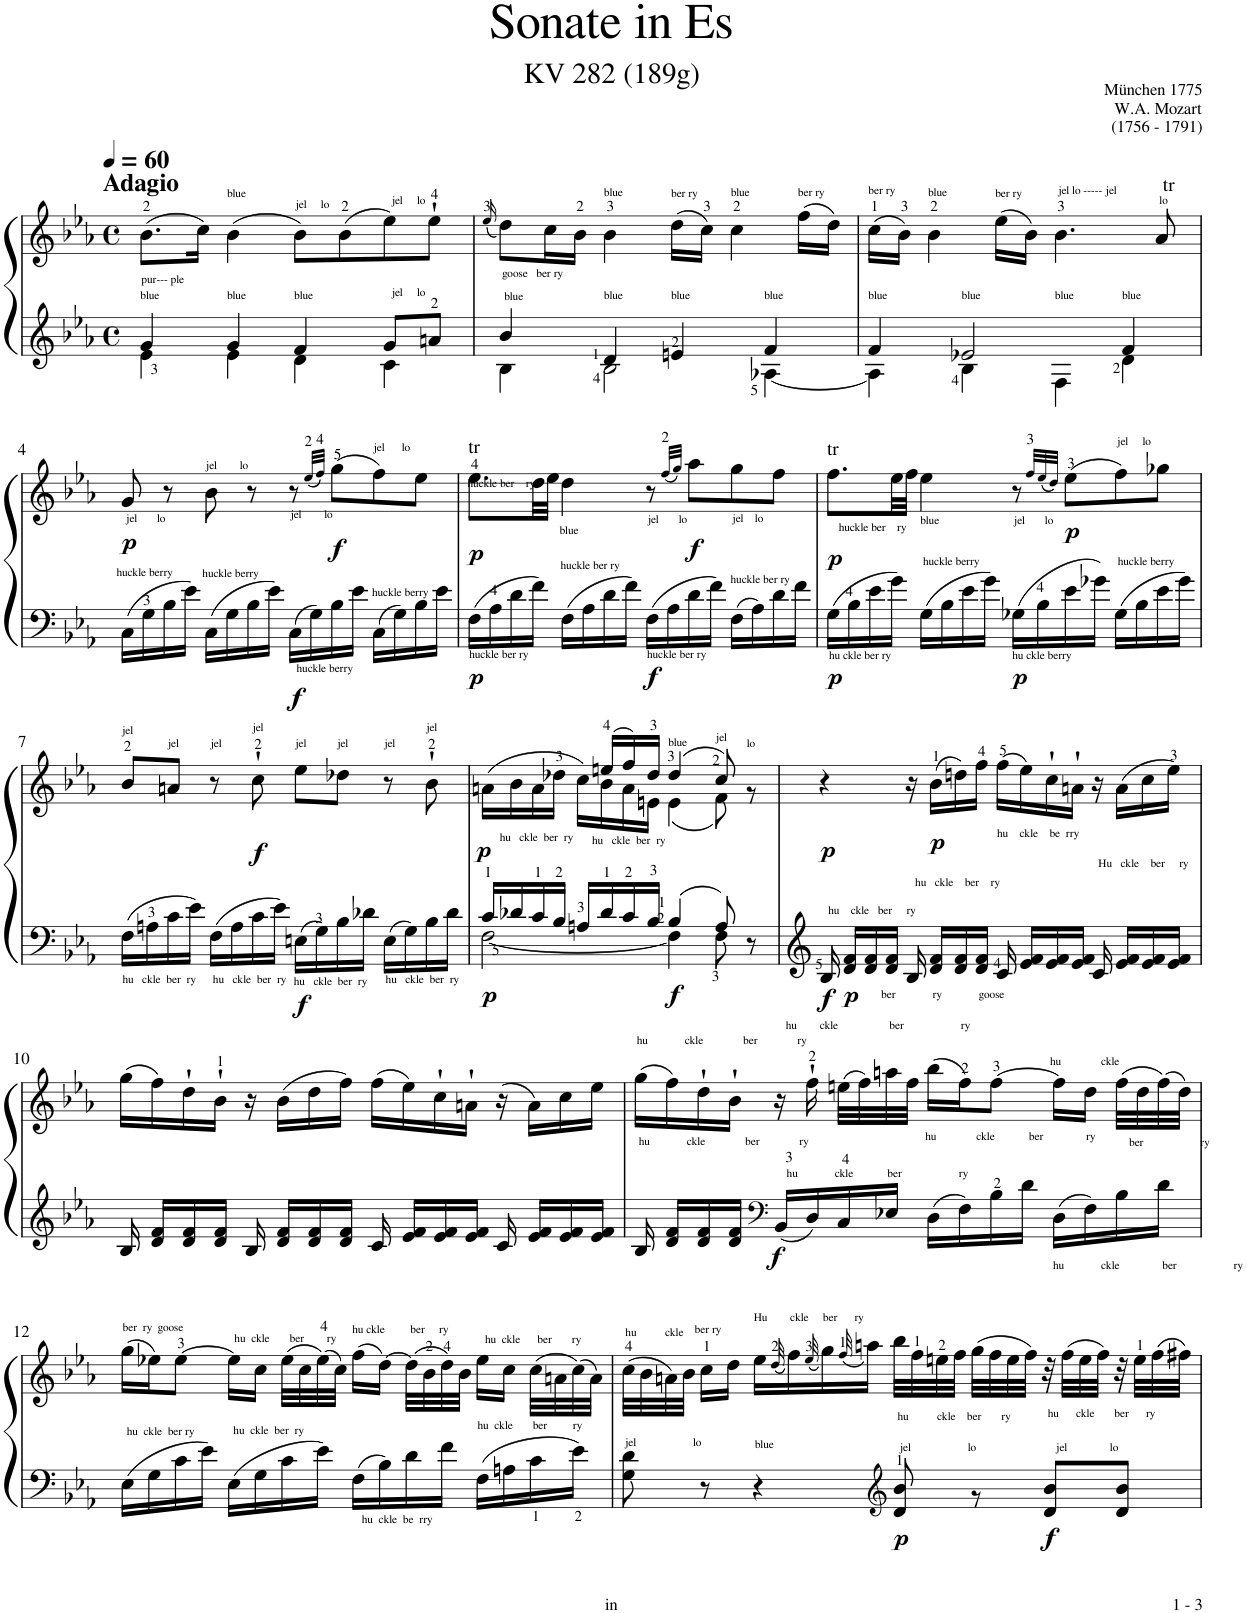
**kern	**kern	**dynam
*part1	*part1	*part1
*staff2	*staff1	*staff1/2
*I"Piano	*	*
*I'Pno.	*	*
*stria5	*stria5	*
*clefG2	*clefG2	*
*k[b-e-a-]	*k[b-e-a-]	*
*M4/4	*M4/4	*
*met(c)	*met(c)	*
*MM60	*MM60	*
=1	=1	=1
*^	*	*
!	!	!LO:TX:a:B:t=Adagio	!
!	!	!LO:TX:b:t=pur--- ple	!
!LO:TX:a:t=blue	!	!	!
4g/	4e-\	(>8.b-\L	.
.	.	16cc\Jk)	.
!	!	!LO:TX:a:t=blue	!
!LO:TX:a:t=blue	!	!	!
4g/	4e-\	(>4b-\	.
!	!	!LO:TX:a:t=jel     lo	!
!LO:TX:a:t=blue	!	!	!
4f/	4d\	8b-\L)	.
.	.	(>8b-\	.
!	!	!LO:TX:a:t=jel     lo	!
!LO:TX:a:t=jel     lo	!	!	!
8g/L	4c\	8ee-\)	.
8an/J	.	8ee-`\J	.
=2	=2	=2	=2
.	.	(<16qee-/	.
!	!	!LO:TX:b:t=goose   ber ry	!
!LO:TX:a:t=blue	!	!	!
4b-/	4B-\	8dd\L)	.
.	.	16cc\L	.
.	.	16b-\JJ	.
!	!	!LO:TX:a:t=blue	!
!LO:TX:a:t=blue	!	!	!
4d/	2B-\	4b-\	.
!	!	!LO:TX:a:t=ber ry	!
!LO:TX:a:t=blue	!	!	!
4en/	.	(>16dd\LL	.
.	.	16cc\JJ)	.
!	!	!LO:TX:a:t=blue	!
.	.	4cc\	.
!LO:TX:a:t=blue	!	!	!
4f/	[4A-X\	.	.
!	!	!LO:TX:a:t=ber ry	!
.	.	(>16ff\LL	.
.	.	16dd\JJ)	.
=3	=3	=3	=3
!	!	!LO:TX:a:t=ber ry	!
!LO:TX:a:t=blue	!	!	!
4f/	4A-\]	(>16cc\LL	.
.	.	16b-\JJ)	.
!	!	!LO:TX:a:t=blue	!
.	.	4b-\	.
!LO:TX:a:t=blue	!	!	!
2e-X/	4B-\	.	.
!	!	!LO:TX:a:t=ber ry	!
.	.	(>16ee-\LL	.
.	.	16b-\JJ)	.
!	!	!LO:TX:a:t=jel lo ----- jel	!
!	!LO:TX:a:t=blue	!	!
.	4F\	4.b-\	.
!LO:TX:a:t=blue	!	!	!
4f/	4d\	.	.
!	!	!LO:TX:a:t=lo	!
!	!	!LO:TX:a:t=tr	!
.	.	8a-/	.
*v	*v	*	*
!!LO:LB:g=z
=4	=4	=4
!	!LO:TX:b:t=jel       lo	!
!LO:TX:a:t=huckle berry	!	!
!	!	!LO:DY:b
16C\LL	8g/	p
16G\	.	.
16B-\	8r	.
16e-\JJ	.	.
!	!LO:TX:a:t=jel        lo	!
!LO:TX:a:t=huckle berry	!	!
16C\LL	8b-\	.
16G\	.	.
16B-\	8r	.
16e-\JJ	.	.
!	!LO:TX:a:t=jel        lo	!
!LO:TX:b:t=huckle berry	!	!
!	!	!LO:DY:b=2
16C\LL	8r	f
16G\	.	.
.	(<32qee-/LLL	.
.	32qff/JJJ)	.
!	!	!LO:DY:b
16B-\	(>8gg\L	f
16e-\JJ	.	.
!	!LO:TX:a:t=jel      lo	!
!LO:TX:a:t=huckle berry	!	!
16C\LL	8ff\)	.
16G\	.	.
16B-\	8ee-\J	.
16e-\JJ	.	.
=5	=5	=5
!	!LO:TX:a:t=huckle ber    ry	!
!	!LO:TX:a:t=tr	!
!LO:TX:b:t=huckle ber ry	!	!
!	!	!LO:DY:b=2
!	!	!LO:DY:n=1:b
16F\LL	8.ee-\L	p p
16A-\	.	.
16d\	.	.
16f\JJ	32dd\LL	.
.	32ee-\JJJ	.
!	!LO:TX:b:t=blue	!
!LO:TX:a:t=huckle ber ry	!	!
16F\LL	4dd\	.
16A-\	.	.
16d\	.	.
16f\JJ	.	.
!	!LO:TX:b:t=jel       lo	!
!LO:TX:b:t=huckle ber ry	!	!
!	!	!LO:DY:n=2:b=2
16F\LL	8r	f
16A-\	.	.
.	(<32qff/LLL	.
.	32qgg/JJJ)	.
!	!	!LO:DY:n=3:b
16d\	8aa-\L	f
16f\JJ	.	.
!	!LO:TX:b:t=jel    lo	!
!LO:TX:a:t=huckle ber ry	!	!
16F\LL	8gg\	.
16A-\	.	.
16d\	8ff\J	.
16f\JJ	.	.
=6	=6	=6
!	!LO:TX:b:t=huckle ber    ry	!
!	!LO:TX:a:t=tr	!
!LO:TX:b:t=hu ckle ber ry	!	!
!	!	!LO:DY:b=2
!	!	!LO:DY:n=1:b
16G\LL	8.ff\L	p p
16B-\	.	.
16e-\	.	.
16g\JJ	32ee-\LL	.
.	32ff\JJJ	.
!	!LO:TX:b:t=blue	!
!LO:TX:a:t=huckle berry	!	!
16G\LL	4ee-\	.
16B-\	.	.
16e-\	.	.
16g\JJ	.	.
!	!LO:TX:b:t=jel       lo	!
!LO:TX:b:t=hu ckle berry	!	!
!	!	!LO:DY:n=2:b=2
16G-X\LL	8r	p
16B-\	.	.
.	32qff/LLL	.
.	(<32qee-/	.
.	32qdd/JJJ)	.
!	!	!LO:DY:n=3:b
16e-\	(>8ee-\L	p
16g-X\JJ	.	.
!	!LO:TX:a:t=jel     lo	!
!LO:TX:a:t=huckle berry	!	!
16G-\LL	8ff\)	.
16B-\	.	.
16e-\	8gg-X\J	.
16g-\JJ	.	.
!!LO:LB:g=z
=7	=7	=7
!	!LO:TX:a:t=jel	!
!LO:TX:b:t=hu   ckle  ber  ry	!	!
16F\LL	8b-/L	.
16An\	.	.
!	!LO:TX:a:t=jel	!
16c\	8an/J	.
16e-\JJ	.	.
!	!LO:TX:a:t=jel	!
!LO:TX:b:t=hu   ckle  ber  ry	!	!
16F\LL	8r	.
16A\	.	.
!	!LO:TX:a:t=jel	!
!	!	!LO:DY:b
16c\	8cc`\	f
16e-\JJ	.	.
!	!LO:TX:a:t=jel	!
!LO:TX:b:t=hu   ckle  ber  ry	!	!
!	!	!LO:DY:b=2
16En\LL	8ee-\L	f
16G\	.	.
!	!LO:TX:a:t=jel	!
16B-\	8dd-X\J	.
16d-X\JJ	.	.
!	!LO:TX:a:t=jel	!
!LO:TX:b:t=hu   ckle  ber  ry	!	!
16E\LL	8r	.
16G\	.	.
!	!LO:TX:a:t=jel	!
16B-\	8b-`\	.
16d-\JJ	.	.
=8	=8	=8
*^	*^	*
!	!	!LO:TX:b:t=hu   ckle  ber  ry	!	!
!	!	!	!	!LO:DY:b=2
!	!	!	!	!LO:DY:n=1:b
[2F\	16c/LL	(>16an\LL	4ryy	p p
.	16d-X/	16b-\	.	.
.	16c/	16a\	.	.
.	16B-/JJ	16dd-X\JJ	.	.
!	!	!LO:TX:b:t=hu   ckle  ber  ry	!	!
.	16An/LL	16cc\LL)	16ryy	.
.	16d-/	16b-\	(>16een/LL	.
.	16c/	16a\	16ff/)	.
.	16B-/JJ	16en\JJ	16dd-/JJ	.
!	!	!LO:TX:a:t=blue	!	!
!	!	!	!	!LO:DY:n=2:b=2
4F\]	4B-/	(<4e\	(>4dd-/	f
!	!	!LO:TX:a:t=jel	!	!
8F\	8A/	8f\)	8cc/)	.
!	!	!LO:TX:a:t=lo	!	!
8r	8ryy	8ryy	8r	.
=9	=9	=9	=9	=9
!LO:TX:a:t=hu    ckle   ber     ry	!	!	!	!
!	!	!	!	!LO:DY:b=2
!	!	!	!	!LO:DY:n=1:b
*	*	*v	*v	*
16ryy	16B-/	4r	f p
!	!	!	!LO:DY:n=2:b=2
16d/ 16f/LL	8.ryy	.	p
16d/ 16f/	.	.	.
16d/ 16f/JJ	.	.	.
!LO:TX:a:t=hu   ckle    ber    ry	!	!	!
16ryy	16B-/	16r	.
!	!	!	!LO:DY:n=3:b
16d/ 16f/LL	8.ryy	(>16b-\LL	p
16d/ 16f/	.	16ddn\)	.
16d/ 16f/JJ	.	16ff\JJ	.
!LO:TX:a:t=hu    ckle    be  rry	!	!	!
16ryy	16c/	(>16ff\LL	.
16e-/ 16f/LL	8.ryy	16ee-\)	.
16e-/ 16f/	.	16cc`\	.
16e-/ 16f/JJ	.	16an`\JJ	.
!LO:TX:a:t=Hu   ckle    ber     ry	!	!	!
16ryy	16c/	16r	.
16e-/ 16f/LL	8.ryy	(>16a\LL	.
16e-/ 16f/	.	16cc\	.
16e-/ 16f/JJ	.	16ee-\JJ)	.
!!LO:LB:g=z
=10	=10	=10	=10
16ryy	16B-/	(>16gg\LL	.
16d/ 16f/LL	8.ryy	16ff\)	.
16d/ 16f/	.	16dd`\	.
16d/ 16f/JJ	.	16b-`\JJ	.
16ryy	16B-/	16r	.
16d/ 16f/LL	8.ryy	(>16b-\LL	.
16d/ 16f/	.	16dd\	.
16d/ 16f/JJ	.	16ff\JJ)	.
16ryy	16c/	(>16ff\LL	.
16e-/ 16f/LL	8.ryy	16ee-\)	.
16e-/ 16f/	.	16cc`\	.
16e-/ 16f/JJ	.	16an`\JJ	.
16ryy	16c/	(>16r	.
16e-/ 16f/LL	8.ryy	16a\LL)	.
16e-/ 16f/	.	16cc\	.
16e-/ 16f/JJ	.	16ee-\JJ	.
=11	=11	=11	=11
!	!	!LO:TX:a:t=hu             ckle              ber              ry	!
!LO:TX:a:t=hu             ckle              ber              ry	!	!	!
16ryy	16B-/	(>16gg\LL	.
16d/ 16f/LL	2...ryy	16ff\)	.
16d/ 16f/	.	16dd`\	.
16d/ 16f/JJ	.	16b-`\JJ	.
*clefF4	*	*	*
!	!	!LO:TX:a:t=hu        ckle                  ber                    ry	!
!LO:TX:a:t=hu             ckle            ber                    ry	!	!	!
!	!	!	!LO:DY:b=2
16BB-/LL	.	16r	f
16D/	.	16ff`\	.
16C/	.	(>32een\LLL	.
.	.	32ff\)	.
16E-X/JJ	.	32aan\	.
.	.	32ff\JJJ	.
!LO:TX:a:t=hu              ckle            ber               ry	!	!	!
16D\LL	.	(>16bb-\LL	.
16F\	.	16ff\J)	.
!	!	!LO:TX:a:t=ber             ry             goose	!
16B-\	.	[8ff\J	.
16d\JJ	.	.	.
!	!	!LO:TX:a:t=hu              ckle	!
!LO:TX:b:t=hu             ckle               ber                    ry	!	!	!
16D\LL	.	16ff\LL]	.
16F\	.	16dd\JJ	.
!	!	!LO:TX:b:t=ber                    ry	!
16B-\	.	(>32ff\LLL	.
.	.	32dd\	.
16d\JJ	.	(>32ff\)	.
.	.	32dd\JJJ)	.
*v	*v	*	*
!!LO:LB:g=z
=12	=12	=12
!	!LO:TX:a:t=ber  ry  goose	!
!LO:TX:a:t=hu  ckle  ber ry	!	!
16E-\LL	(>16gg\LL	.
16G\	16ee-X\J)	.
16c\	[8ee-\J	.
16e-\JJ	.	.
!	!LO:TX:a:t=hu  ckle       ber        ry	!
!LO:TX:a:t=hu  ckle  ber  ry	!	!
16E-\LL	16ee-\LL]	.
16G\	16cc\JJ	.
16c\	(>32ee-\LLL	.
.	32cc\	.
16e-\JJ	(>32ee-\)	.
.	32cc\JJJ)	.
!	!LO:TX:a:t=hu ckle         ber     ry	!
!LO:TX:b:t=hu  ckle  be  rry	!	!
16F\LL	(>16ff\LL	.
16B-\	[16dd\JJ)	.
16d\	(>32dd\LLL]	.
.	32b-\	.
16f\JJ	32dd\)	.
.	32b-\JJJ	.
!	!LO:TX:a:t=hu  ckle      ber       ry	!
!LO:TX:a:t=hu  ckle       ber         ry	!	!
16F\LL	16ee-\LL	.
16An\	16cc\JJ	.
16c\	(>32cc\LLL	.
.	32an\	.
16e-\JJ	(>32cc\)	.
.	32a\JJJ)	.
=13	=13	=13
*^	*	*
!	!	!LO:TX:a:t=hu          ckle	!
!LO:TX:a:t=jel                    lo	!	!	!
8G\ 8d\	2ryy	(>32cc\LLL	.
.	.	32b-\	.
.	.	32an\)	.
.	.	32b-\JJJ	.
!	!	!LO:TX:a:t=ber ry	!
8r	.	16cc\LL	.
.	.	16dd\JJ	.
!	!	!LO:TX:a:t=Hu        ckle     ber      ry	!
!LO:TX:a:t=blue	!	!	!
4r	.	16ee-\LL	.
.	.	(<32qdd/	.
.	.	16ff\)	.
.	.	(<32qee-/	.
.	.	16gg\)	.
.	.	(<32qff/	.
.	.	16aan\JJ)	.
*clefG2	*	*	*
!	!	!LO:TX:b:t=hu          ckle    ber       ry	!
!LO:TX:a:t=jel                    lo	!	!	!
!	!	!	!LO:DY:b=2
8ryy	8d/ 8b-/	32bb-\LLL	p
.	.	32ff\	.
.	.	32een\	.
.	.	32ff\JJJ	.
8ryy	8r	(>32gg\LLL	.
.	.	32ff\	.
.	.	32ee\	.
.	.	32ff\JJJ)	.
!	!	!LO:TX:b:t=hu      ckle       ber      ry	!
!LO:TX:a:t=jel               lo	!	!	!
!	!	!	!LO:DY:b=2
8ryy	8d/ 8b-/L	32r	f
.	.	(>32ff\LLL	.
.	.	32ee\	.
.	.	32ff\JJJ)	.
8ryy	8d/ 8b-/J	32r	.
.	.	32ee\LLL	.
.	.	(>32ff\	.
.	.	32ff#X\JJJ)	.
*v	*v	*	*
=	=	=
*-	*-	*-
